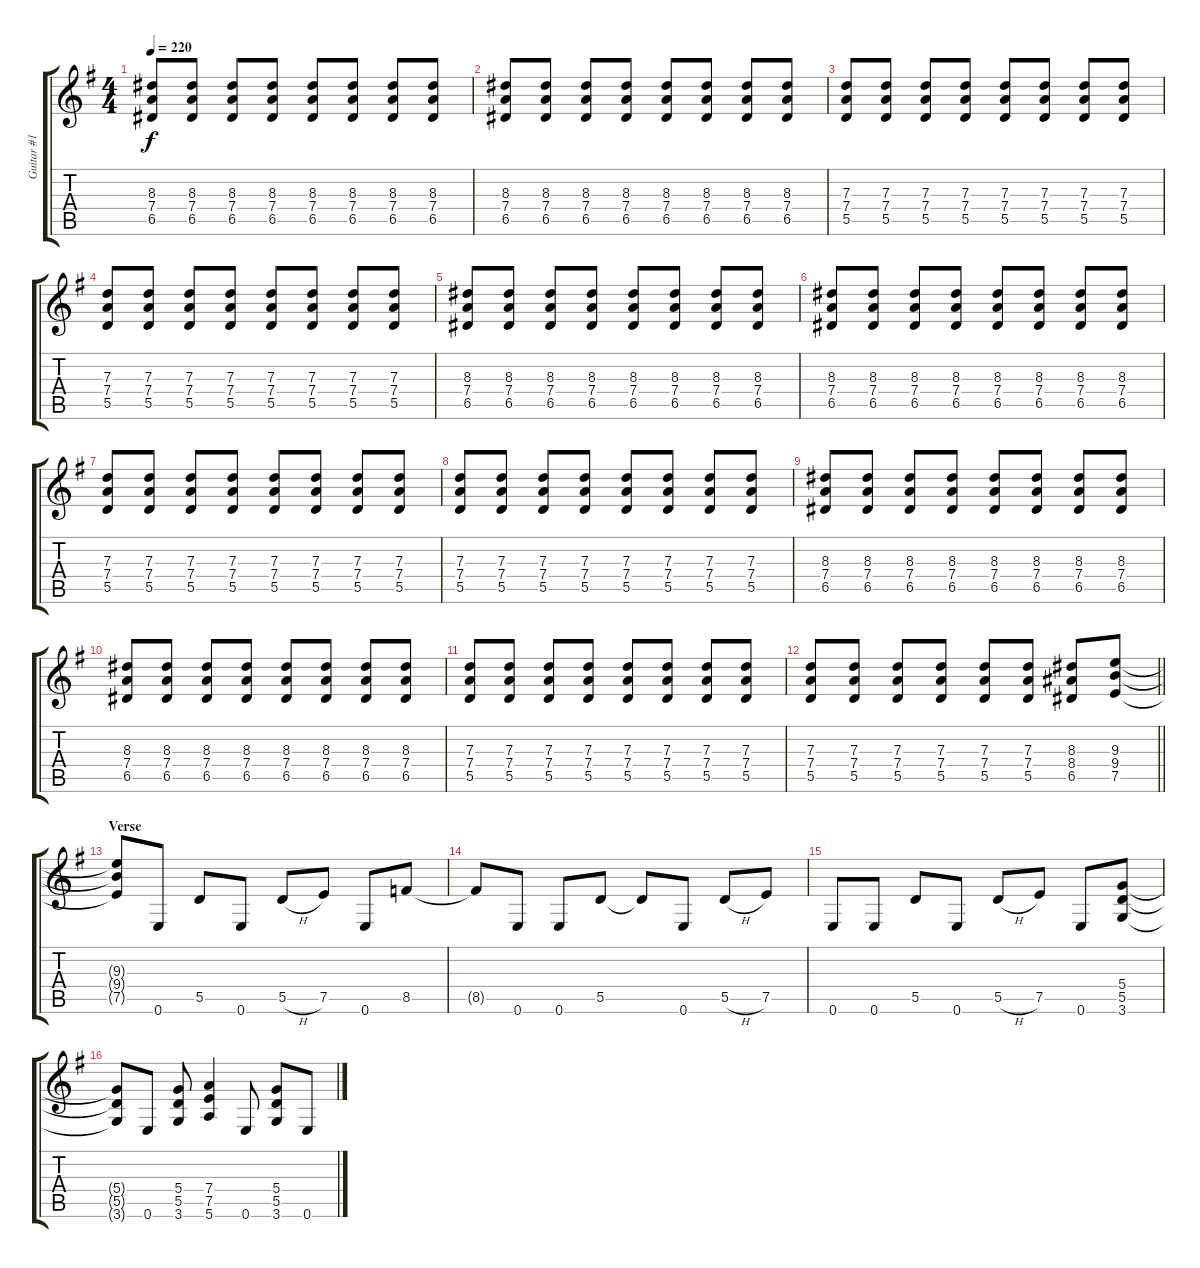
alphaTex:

\track ("Guitar #1" "Guitar #1") {instrument distortionguitar}
\staff {score tabs}
\tuning (E4 B3 G3 D3 A2 E2) {hide}
\ts (4 4)
\tempo 220
\clef g2
\ks eminor
(8.3 7.4 6.5).8{dy f} (8.3 7.4 6.5).8 (8.3 7.4 6.5).8 (8.3 7.4 6.5).8 (8.3 7.4 6.5).8 (8.3 7.4 6.5).8 (8.3 7.4 6.5).8 (8.3 7.4 6.5).8 |
(8.3 7.4 6.5).8 (8.3 7.4 6.5).8 (8.3 7.4 6.5).8 (8.3 7.4 6.5).8 (8.3 7.4 6.5).8 (8.3 7.4 6.5).8 (8.3 7.4 6.5).8 (8.3 7.4 6.5).8 |
(7.3 7.4 5.5).8 (7.3 7.4 5.5).8 (7.3 7.4 5.5).8 (7.3 7.4 5.5).8 (7.3 7.4 5.5).8 (7.3 7.4 5.5).8 (7.3 7.4 5.5).8 (7.3 7.4 5.5).8 |
(7.3 7.4 5.5).8 (7.3 7.4 5.5).8 (7.3 7.4 5.5).8 (7.3 7.4 5.5).8 (7.3 7.4 5.5).8 (7.3 7.4 5.5).8 (7.3 7.4 5.5).8 (7.3 7.4 5.5).8 |
(8.3 7.4 6.5).8 (8.3 7.4 6.5).8 (8.3 7.4 6.5).8 (8.3 7.4 6.5).8 (8.3 7.4 6.5).8 (8.3 7.4 6.5).8 (8.3 7.4 6.5).8 (8.3 7.4 6.5).8 |
(8.3 7.4 6.5).8 (8.3 7.4 6.5).8 (8.3 7.4 6.5).8 (8.3 7.4 6.5).8 (8.3 7.4 6.5).8 (8.3 7.4 6.5).8 (8.3 7.4 6.5).8 (8.3 7.4 6.5).8 |
(7.3 7.4 5.5).8 (7.3 7.4 5.5).8 (7.3 7.4 5.5).8 (7.3 7.4 5.5).8 (7.3 7.4 5.5).8 (7.3 7.4 5.5).8 (7.3 7.4 5.5).8 (7.3 7.4 5.5).8 |
(7.3 7.4 5.5).8 (7.3 7.4 5.5).8 (7.3 7.4 5.5).8 (7.3 7.4 5.5).8 (7.3 7.4 5.5).8 (7.3 7.4 5.5).8 (7.3 7.4 5.5).8 (7.3 7.4 5.5).8 |
(8.3 7.4 6.5).8 (8.3 7.4 6.5).8 (8.3 7.4 6.5).8 (8.3 7.4 6.5).8 (8.3 7.4 6.5).8 (8.3 7.4 6.5).8 (8.3 7.4 6.5).8 (8.3 7.4 6.5).8 |
(8.3 7.4 6.5).8 (8.3 7.4 6.5).8 (8.3 7.4 6.5).8 (8.3 7.4 6.5).8 (8.3 7.4 6.5).8 (8.3 7.4 6.5).8 (8.3 7.4 6.5).8 (8.3 7.4 6.5).8 |
(7.3 7.4 5.5).8 (7.3 7.4 5.5).8 (7.3 7.4 5.5).8 (7.3 7.4 5.5).8 (7.3 7.4 5.5).8 (7.3 7.4 5.5).8 (7.3 7.4 5.5).8 (7.3 7.4 5.5).8 |
\barLineRight lightlight
(7.3 7.4 5.5).8 (7.3 7.4 5.5).8 (7.3 7.4 5.5).8 (7.3 7.4 5.5).8 (7.3 7.4 5.5).8 (7.3 7.4 5.5).8 (8.3 8.4 6.5).8 (9.3 9.4 7.5).8 |
\section ("" "Verse")
(9.3{t} 9.4{t} 7.5{t}).8 0.6.8 5.5.8 0.6.8 5.5{h}.8 7.5.8 0.6.8{beam merge} 8.5.8 |
8.5{t}.8 0.6.8 0.6.8 5.5.8 5.5{t}.8 0.6.8 5.5{h}.8 7.5.8 |
0.6.8 0.6.8 5.5.8 0.6.8 5.5{h}.8 7.5.8 0.6.8 (5.4 5.5 3.6).8 |
(5.4{t} 5.5{t} 3.6{t}).8 0.6.8 (5.4 5.5 3.6).8 (7.4 7.5 5.6).4 0.6.8 (5.4 5.5 3.6).8 0.6.8
